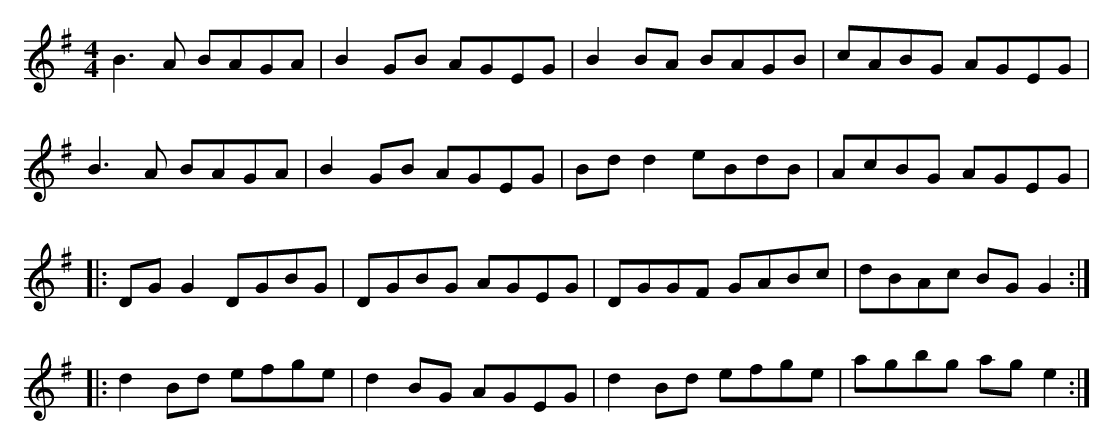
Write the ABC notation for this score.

X:1
M:4/4
K:G
B3A BAGA|B2GB AGEG|B2BA BAGB|cABG AGEG|
B3A BAGA|B2GB AGEG|Bdd2 eBdB|AcBG AGEG|
|:DGG2 DGBG|DGBG AGEG|DGGF GABc|dBAc BGG2:|
|:d2Bd efge|d2BG AGEG|d2Bd efge|agbg age2:|
